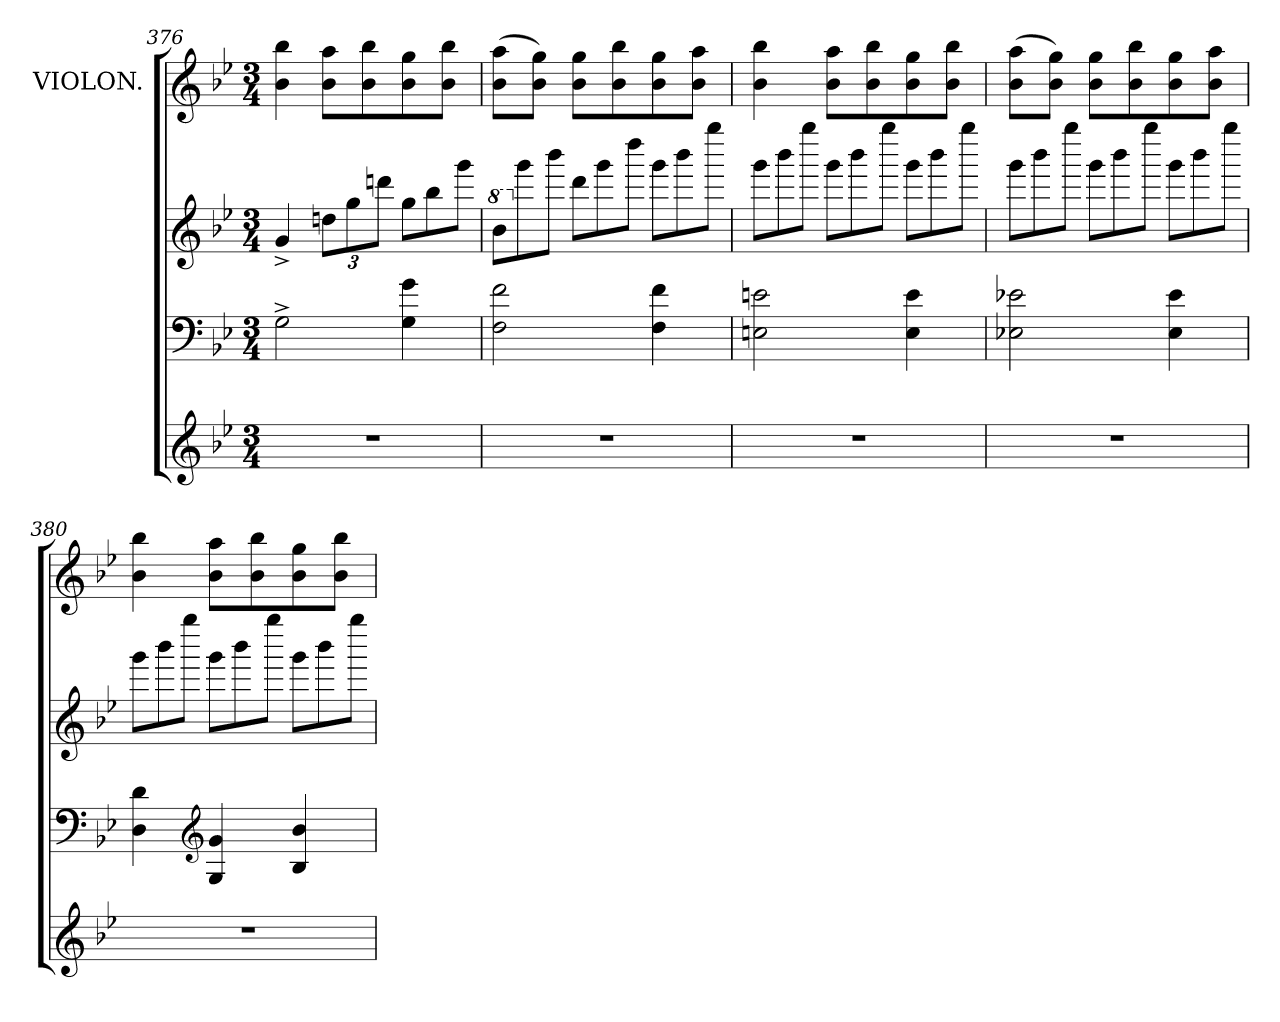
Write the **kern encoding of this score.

**kern	**kern	**kern	**kern
*part3	*part2	*part2	*part1
*staff4	*staff3	*staff2	*staff1
*	*	*	*I"VIOLON.
*clefG2	*clefF4	*clefG2	*clefG2
*k[b-e-]	*k[b-e-]	*k[b-e-]	*k[b-e-]
*B-:	*B-:	*B-:	*B-:
*M3/4	*M3/4	*M3/4	*M3/4
=376	=376	=376	=376
!LO:N:vis=1	!	!	!
2.r	2G^>\	4g^>/	4b-\ 4bb-\
.	.	12ddn\L	8b-\ 8aa\L
.	.	12gg\	.
.	.	.	8b-\ 8bb-\
.	.	12dddn\J	.
*	*	*Xtuplet	*
.	4G\ 4g\	12gg\L	8b-\ 8gg\
.	.	12bb-\	.
.	.	.	8b-\ 8bb-\J
.	.	12ggg\J	.
=377	=377	=377	=377
!LO:N:vis=1	!	!	!
*	*	*8va	*
2.r	2F\ 2f\	12bb-\L	(>8b-\ 8aa\L
*	*	*X8va	*
.	.	12ggg\	.
.	.	.	8b-\ 8gg\J)
.	.	12bbb-\J	.
.	.	12ddd\L	8b-\ 8gg\L
.	.	12ggg\	.
.	.	.	8b-\ 8bb-\
.	.	12dddd\J	.
.	4F\ 4f\	12ggg\L	8b-\ 8gg\
.	.	12bbb-\	.
.	.	.	8b-\ 8aa\J
.	.	12gggg\J	.
=378	=378	=378	=378
!LO:N:vis=1	!	!	!
2.r	2En\ 2en\	12ggg\L	4b-\ 4bb-\
.	.	12bbb-\	.
.	.	12gggg\J	.
.	.	12ggg\L	8b-\ 8aa\L
.	.	12bbb-\	.
.	.	.	8b-\ 8bb-\
.	.	12gggg\J	.
.	4E\ 4e\	12ggg\L	8b-\ 8gg\
.	.	12bbb-\	.
.	.	.	8b-\ 8bb-\J
.	.	12gggg\J	.
=379	=379	=379	=379
!LO:N:vis=1	!	!	!
2.r	2E-X\ 2e-X\	12ggg\L	(>8b-\ 8aa\L
.	.	12bbb-\	.
.	.	.	8b-\ 8gg\J)
.	.	12gggg\J	.
.	.	12ggg\L	8b-\ 8gg\L
.	.	12bbb-\	.
.	.	.	8b-\ 8bb-\
.	.	12gggg\J	.
.	4E-\ 4e-\	12ggg\L	8b-\ 8gg\
.	.	12bbb-\	.
.	.	.	8b-\ 8aa\J
.	.	12gggg\J	.
!!LO:PB:g=z
=380	=380	=380	=380
!LO:N:vis=1	!	!	!
2.r	4D\ 4d\	12ggg\L	4b-\ 4bb-\
.	.	12bbb-\	.
.	.	12gggg\J	.
*	*clefG2	*	*
.	4G/ 4g/	12ggg\L	8b-\ 8aa\L
.	.	12bbb-\	.
.	.	.	8b-\ 8bb-\
.	.	12gggg\J	.
.	4B-/ 4b-/	12ggg\L	8b-\ 8gg\
.	.	12bbb-\	.
.	.	.	8b-\ 8bb-\J
.	.	12gggg\J	.
=	=	=	=
*-	*-	*-	*-
